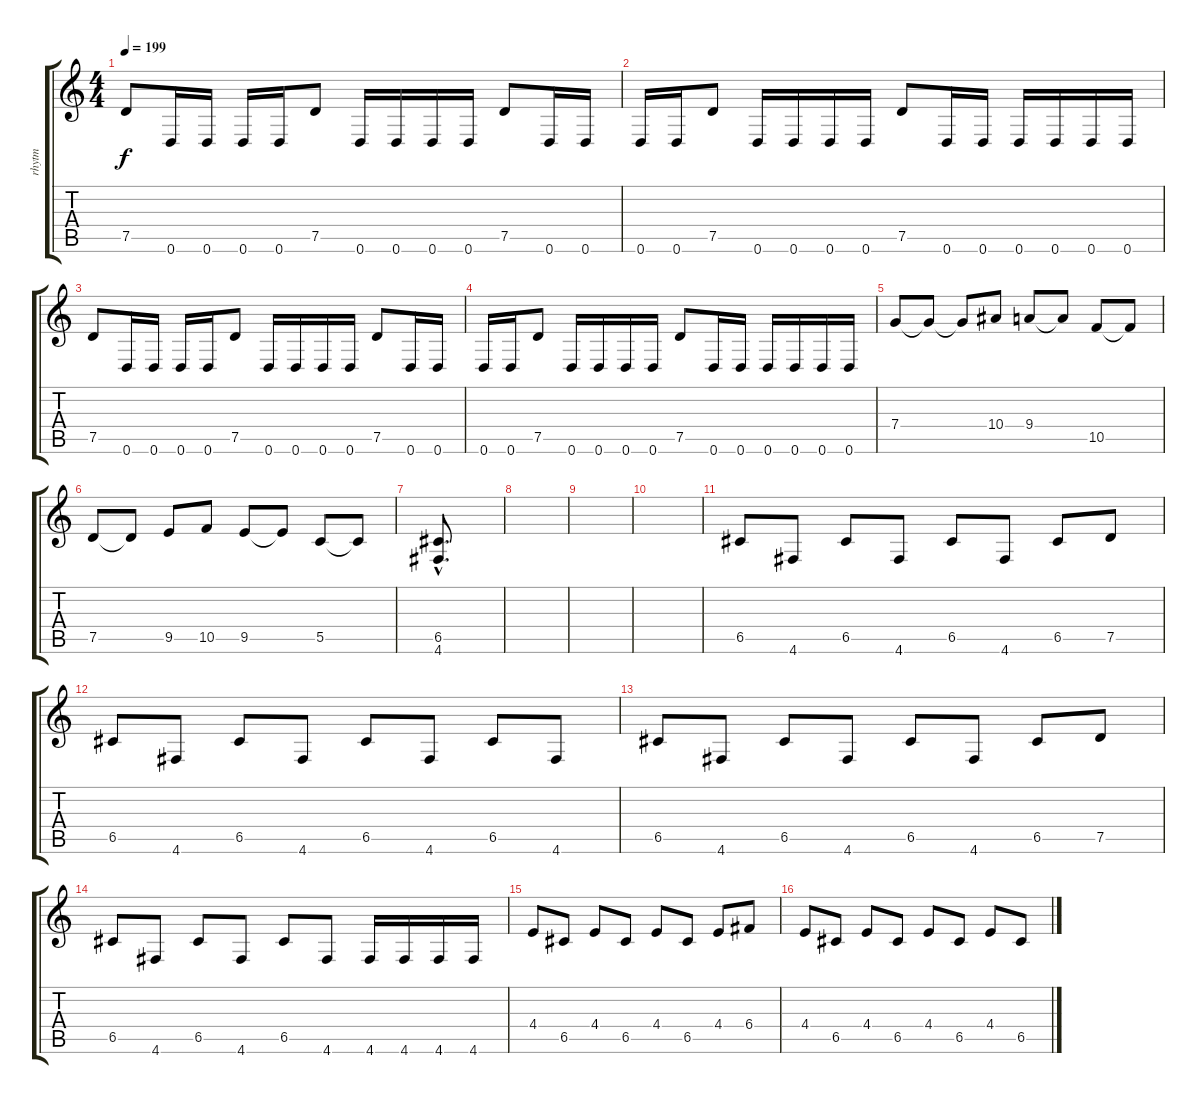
\track ("rhytm" "rhytm") {instrument distortionguitar}
\staff {score tabs}
\tuning (D4 A3 F3 C3 G2 D2) {hide}
\ts (4 4)
\tempo 199
\clef g2
\ks c
7.5.8{dy f} 0.6.16 0.6.16 0.6.16 0.6.16 7.5.8 0.6.16 0.6.16 0.6.16 0.6.16 7.5.8 0.6.16 0.6.16 |
0.6.16 0.6.16 7.5.8 0.6.16 0.6.16 0.6.16 0.6.16 7.5.8 0.6.16 0.6.16 0.6.16 0.6.16 0.6.16 0.6.16 |
7.5.8 0.6.16 0.6.16 0.6.16 0.6.16 7.5.8 0.6.16 0.6.16 0.6.16 0.6.16 7.5.8 0.6.16 0.6.16 |
0.6.16 0.6.16 7.5.8 0.6.16 0.6.16 0.6.16 0.6.16 7.5.8 0.6.16 0.6.16 0.6.16 0.6.16 0.6.16 0.6.16 |
7.4.8 7.4{t}.8 7.4{t}.8 10.4.8 9.4.8 9.4{t}.8 10.5.8 10.5{t}.8 |
7.5.8 7.5{t}.8 9.5.8 10.5.8 9.5.8 9.5{t}.8 5.5.8 5.5{t}.8 |
(6.5{hac} 4.6{hac}).8{d} |
|
|
|
6.5.8 4.6.8 6.5.8 4.6.8 6.5.8 4.6.8 6.5.8 7.5.8 |
6.5.8 4.6.8 6.5.8 4.6.8 6.5.8 4.6.8 6.5.8 4.6.8 |
6.5.8 4.6.8 6.5.8 4.6.8 6.5.8 4.6.8 6.5.8 7.5.8 |
6.5.8 4.6.8 6.5.8 4.6.8 6.5.8 4.6.8 4.6.16 4.6.16 4.6.16 4.6.16 |
4.4.8 6.5.8 4.4.8 6.5.8 4.4.8 6.5.8 4.4.8 6.4.8 |
4.4.8 6.5.8 4.4.8 6.5.8 4.4.8 6.5.8 4.4.8 6.5.8
